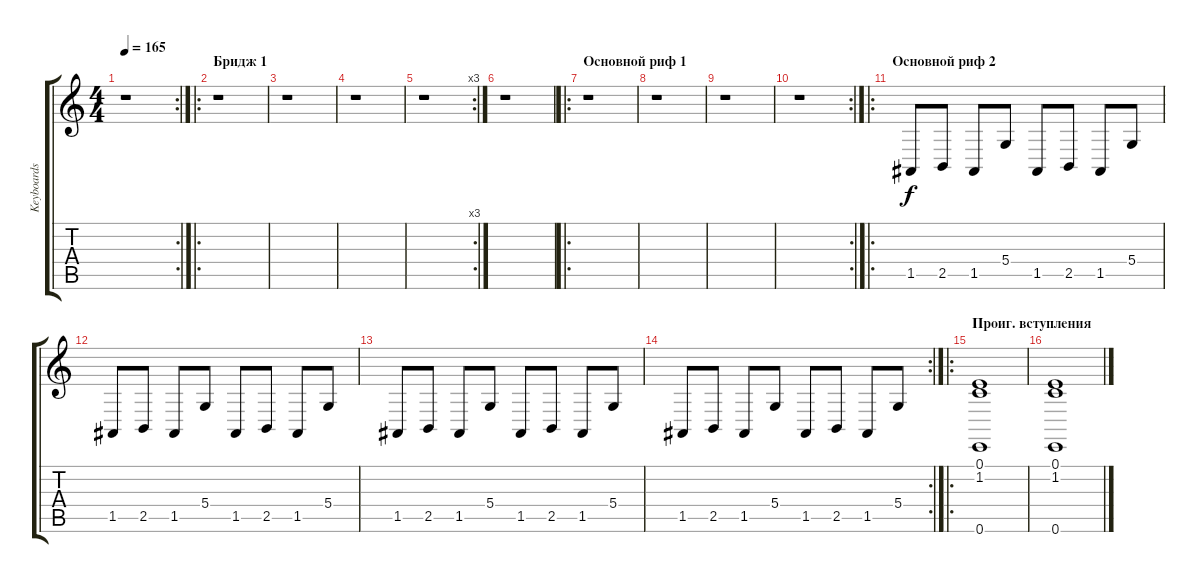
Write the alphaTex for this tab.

\track ("Keyboards" "Keyboards") {instrument stringensemble1}
\staff {score tabs}
\tuning (E4 B3 G3 D3 A2 E2) {hide}
\rc 2
\ts (4 4)
\tempo 165
\clef g2
\ks c
r.1{dy f} |
\ro
\section ("" "Бридж 1")
r.1 |
r.1 |
r.1 |
\rc 3
r.1 |
r.1 |
\ro
\section ("" "Основной риф 1")
r.1 |
r.1 |
r.1 |
\rc 2
r.1 |
\ro
\section ("" "Основной риф 2")
1.5.8 2.5.8 1.5.8 5.4.8 1.5.8 2.5.8 1.5.8 5.4.8 |
1.5.8 2.5.8 1.5.8 5.4.8 1.5.8 2.5.8 1.5.8 5.4.8 |
1.5.8 2.5.8 1.5.8 5.4.8 1.5.8 2.5.8 1.5.8 5.4.8 |
\rc 2
1.5.8 2.5.8 1.5.8 5.4.8 1.5.8 2.5.8 1.5.8 5.4.8 |
\ro
\section ("" "Проиг. вступления")
(0.1 1.2 0.6).1 |
(0.1 1.2 0.6).1
